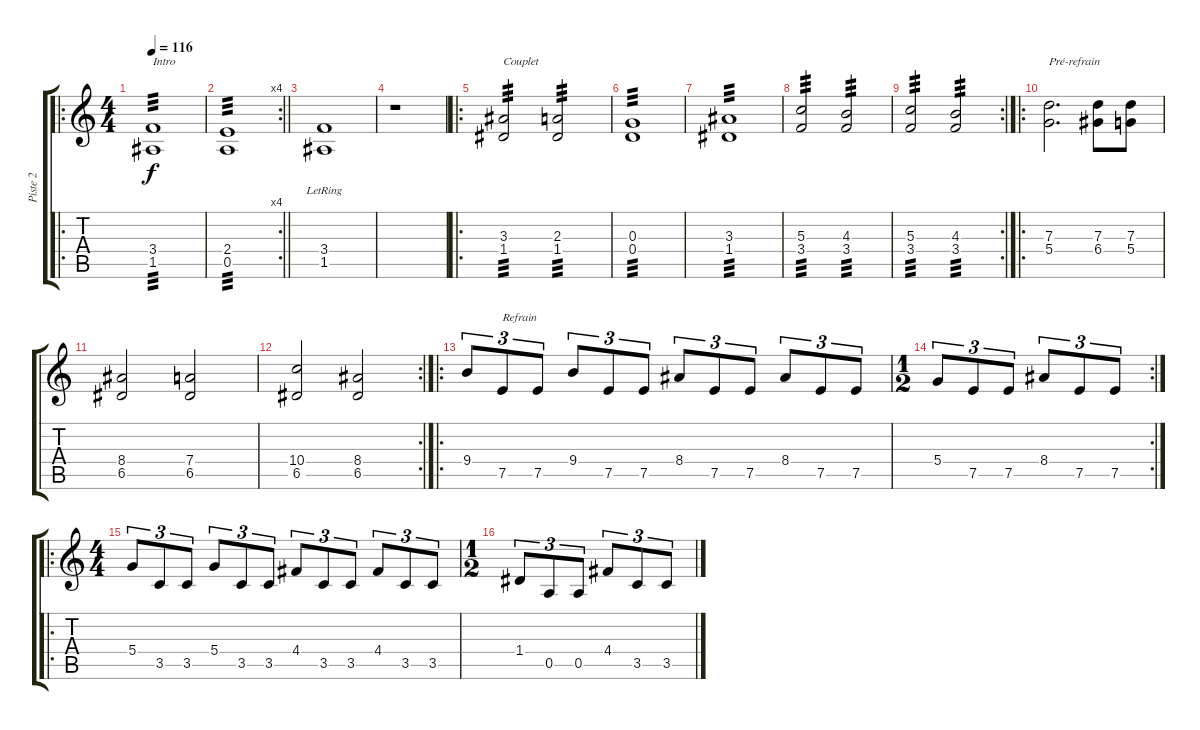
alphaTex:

\track ("Piste 2" "Piste 2") {instrument distortionguitar}
\staff {score tabs}
\tuning (E4 B3 G3 D3 A2 E2) {hide}
\ro
\ts (4 4)
\tempo 116
\clef g2
\ks c
(3.4 1.5).1{txt "Intro" tp 3 dy f instrument distortionguitar} |
\rc 4
\barLineRight lightlight
(2.4 0.5).1{tp 3} |
(3.4{lr} 1.5).1 |
r.1 |
\ro
(3.3 1.4).2{txt "Couplet" tp 3} (2.3 1.4).2{tp 3} |
(0.3 0.4).1{tp 3} |
(3.3 1.4).1{tp 3} |
(5.3 3.4).2{tp 3} (4.3 3.4).2{tp 3} |
\rc 2
(5.3 3.4).2{tp 3} (4.3 3.4).2{tp 3} |
\ro
(7.3 5.4).2{d txt "Pré-refrain"} (7.3 6.4).8 (7.3 5.4).8 |
(8.4 6.5).2 (7.4 6.5).2 |
\rc 2
(10.4 6.5).2 (8.4 6.5).2 |
\ro
9.4.8{tu (3 2)} 7.5.8{tu (3 2) txt "Refrain"} 7.5.8{tu (3 2)} 9.4.8{tu (3 2)} 7.5.8{tu (3 2)} 7.5.8{tu (3 2)} 8.4.8{tu (3 2)} 7.5.8{tu (3 2)} 7.5.8{tu (3 2)} 8.4.8{tu (3 2)} 7.5.8{tu (3 2)} 7.5.8{tu (3 2)} |
\rc 2
\ts (1 2)
5.4.8{tu (3 2)} 7.5.8{tu (3 2)} 7.5.8{tu (3 2)} 8.4.8{tu (3 2)} 7.5.8{tu (3 2)} 7.5.8{tu (3 2)} |
\ro
\ts (4 4)
5.4.8{tu (3 2)} 3.5.8{tu (3 2)} 3.5.8{tu (3 2)} 5.4.8{tu (3 2)} 3.5.8{tu (3 2)} 3.5.8{tu (3 2)} 4.4.8{tu (3 2)} 3.5.8{tu (3 2)} 3.5.8{tu (3 2)} 4.4.8{tu (3 2)} 3.5.8{tu (3 2)} 3.5.8{tu (3 2)} |
\ts (1 2)
1.4.8{tu (3 2)} 0.5.8{tu (3 2)} 0.5.8{tu (3 2)} 4.4.8{tu (3 2)} 3.5.8{tu (3 2)} 3.5.8{tu (3 2)}
